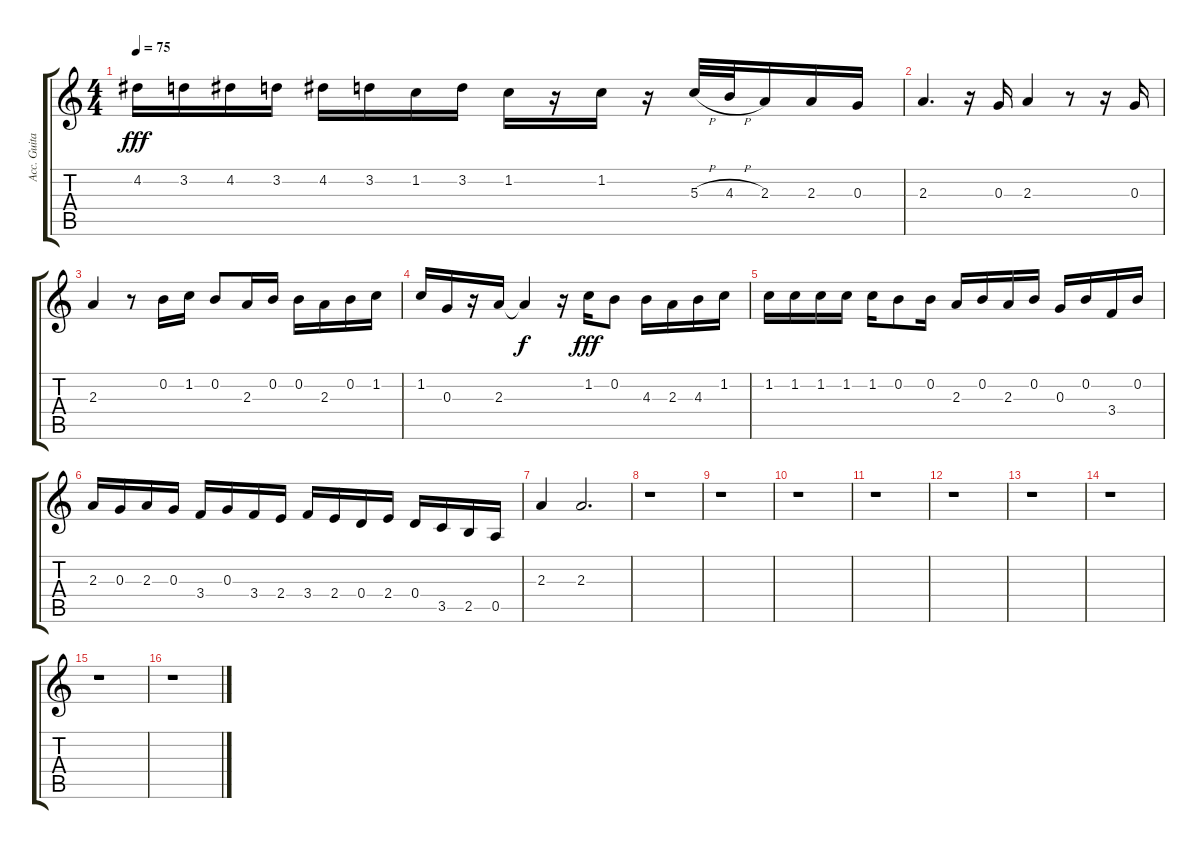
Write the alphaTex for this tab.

\track ("Acc. Guitar 2" "Acc. Guita") {instrument acousticguitarsteel}
\staff {score tabs}
\tuning (E4 B3 G3 D3 A2 E2) {hide}
\ts (4 4)
\tempo 75
\clef g2
\ks c
4.2.16{dy fff} 3.2.16 4.2.16 3.2.16 4.2.16 3.2.16 1.2.16 3.2.16 1.2.16 r.16 1.2.16 r.16 5.3{h}.32 4.3{h}.32 2.3.16 2.3.16 0.3.16 |
2.3.4{d} r.16 0.3.16 2.3.4 r.8 r.16 0.3.16 |
2.3.4 r.8 0.2.16 1.2.16 0.2.8 2.3.16 0.2.16 0.2.16 2.3.16 0.2.16 1.2.16 |
1.2.16 0.3.16 r.16 2.3.16 2.3{t}.4{dy f} r.16 1.2.16{dy fff} 0.2.8 4.3.16 2.3.16 4.3.16 1.2.16 |
1.2.16 1.2.16 1.2.16 1.2.16 1.2.16 0.2.8 0.2.16 2.3.16 0.2.16 2.3.16 0.2.16 0.3.16 0.2.16 3.4.16 0.2.16 |
2.3.16 0.3.16 2.3.16 0.3.16 3.4.16 0.3.16 3.4.16 2.4.16 3.4.16 2.4.16 0.4.16 2.4.16 0.4.16 3.5.16 2.5.16 0.5.16 |
2.3.4 2.3.2{d} |
r.1 |
r.1 |
r.1 |
r.1 |
r.1 |
r.1 |
r.1 |
r.1 |
r.1
